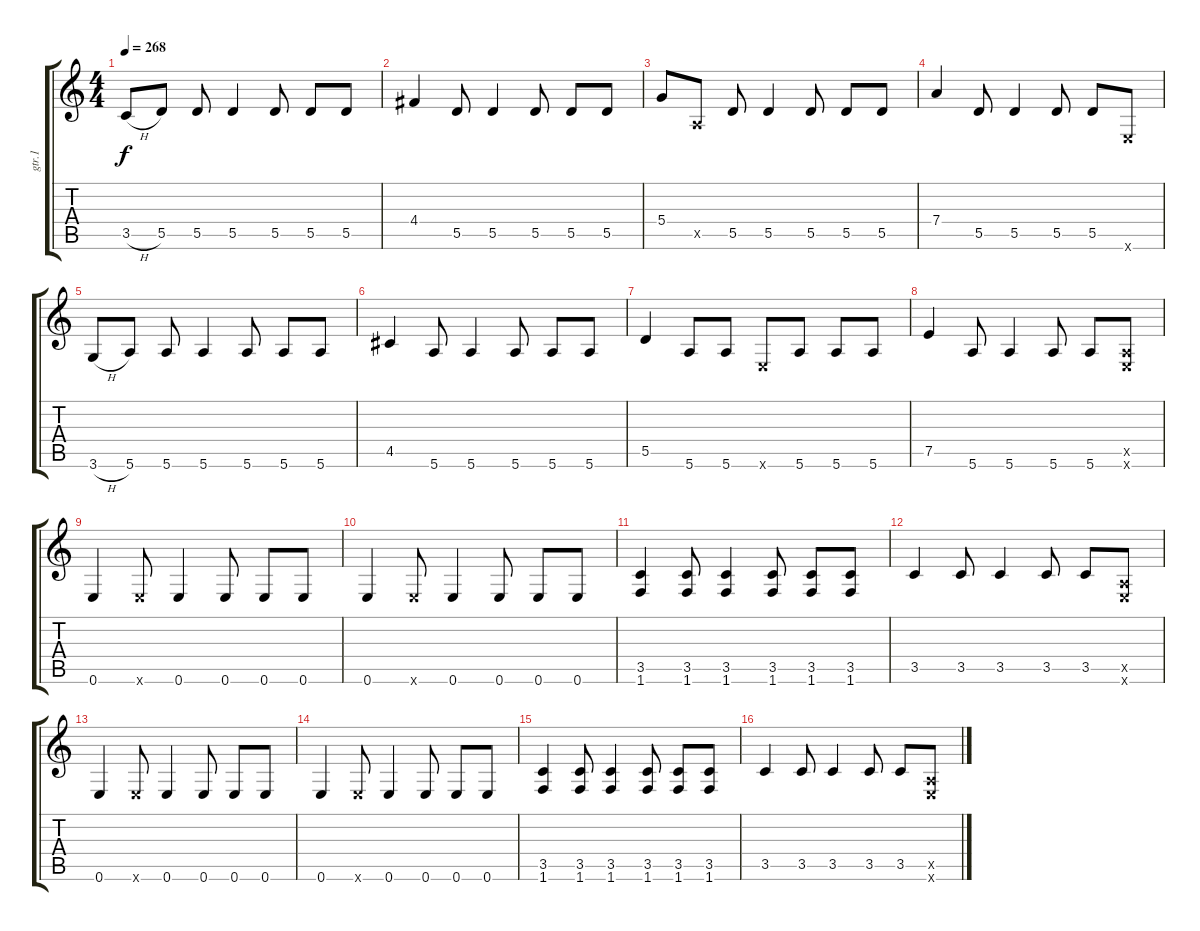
\track ("gtr.1" "gtr.1") {instrument overdrivenguitar}
\staff {score tabs}
\tuning (E4 B3 G3 D3 A2 E2) {hide}
\ts (4 4)
\tempo 268
\clef g2
\ks c
3.5{h}.8{dy f} 5.5.8 5.5.8 5.5.4 5.5.8 5.5.8 5.5.8 |
4.4.4 5.5.8 5.5.4 5.5.8 5.5.8 5.5.8 |
5.4.8 0.5{x}.8 5.5.8 5.5.4 5.5.8 5.5.8 5.5.8 |
7.4.4 5.5.8 5.5.4 5.5.8 5.5.8 0.6{x}.8 |
3.6{h}.8 5.6.8 5.6.8 5.6.4 5.6.8 5.6.8 5.6.8 |
4.5.4 5.6.8 5.6.4 5.6.8 5.6.8 5.6.8 |
5.5.4 5.6.8 5.6.8 0.6{x}.8 5.6.8 5.6.8 5.6.8 |
7.5.4 5.6.8 5.6.4 5.6.8 5.6.8 (0.5{x} 0.6{x}).8 |
0.6.4 0.6{x}.8 0.6.4 0.6.8 0.6.8 0.6.8 |
0.6.4 0.6{x}.8 0.6.4 0.6.8 0.6.8 0.6.8 |
(3.5 1.6).4 (3.5 1.6).8 (3.5 1.6).4 (3.5 1.6).8 (3.5 1.6).8 (3.5 1.6).8 |
3.5.4 3.5.8 3.5.4 3.5.8 3.5.8 (0.5{x} 0.6{x}).8 |
0.6.4 0.6{x}.8 0.6.4 0.6.8 0.6.8 0.6.8 |
0.6.4 0.6{x}.8 0.6.4 0.6.8 0.6.8 0.6.8 |
(3.5 1.6).4 (3.5 1.6).8 (3.5 1.6).4 (3.5 1.6).8 (3.5 1.6).8 (3.5 1.6).8 |
3.5.4 3.5.8 3.5.4 3.5.8 3.5.8 (0.5{x} 0.6{x}).8
